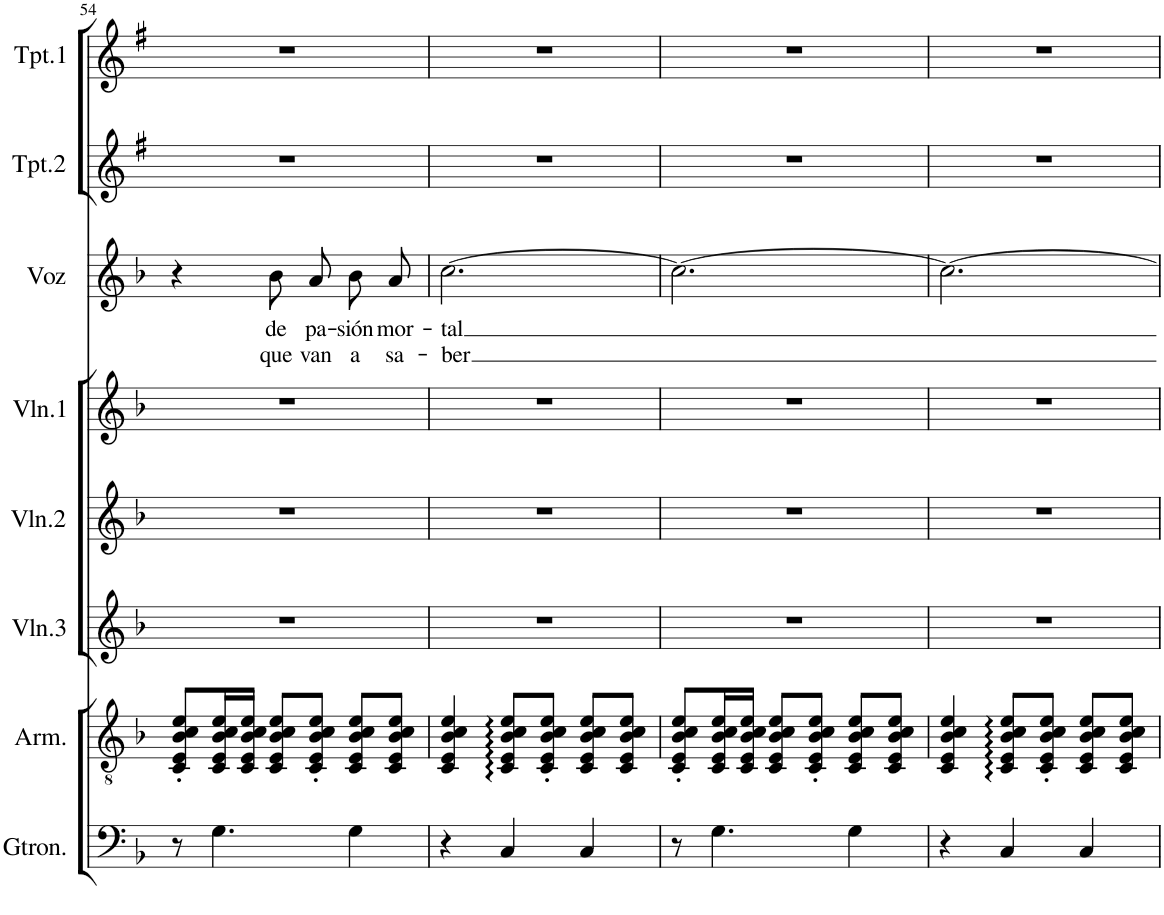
**kern	**kern	**kern	**kern	**kern	**kern	**text	**text	**kern	**kern
*part8	*part7	*part6	*part5	*part4	*part3	*part3	*part3	*part2	*part1
*staff8	*staff7	*staff6	*staff5	*staff4	*staff3	*staff3	*staff3	*staff2	*staff1
*I"Guitarrón	*I"Armonia	*I"Violin 3	*I"Violin 2	*I"Violin 1	*I"Voz	*	*	*I"Trompeta 2	*I"Trompeta 1
*	*I'Arm.	*I'Vln.3	*I'Vln.2	*I'Vln.1	*I'Voz	*	*	*I'Tpt.2	*I'Tpt.1
!!LO:PB:g=z
*clefF4	*clefGv2	*clefG2	*clefG2	*clefG2	*clefG2	*	*	*clefG2	*clefG2
*Trd7c12	*	*	*	*	*	*	*	*Trd1c2	*Trd1c2
*k[b-]	*k[b-]	*k[b-]	*k[b-]	*k[b-]	*k[b-]	*	*	*k[f#]	*k[f#]
*M3/4	*M3/4	*M3/4	*M3/4	*M3/4	*M3/4	*	*	*M3/4	*M3/4
=54	=54	=54	=54	=54	=54	=54	=54	=54	=54
8r	8C/' 8E/' 8B-/' 8c/' 8e/'L	2.r	2.r	2.r	4r	.	.	2.r	2.r
4.G\	16C/ 16E/ 16B-/ 16c/ 16e/L	.	.	.	.	.	.	.	.
.	16C/ 16E/ 16B-/ 16c/ 16e/JJ	.	.	.	.	.	.	.	.
!	!	!	!	!	!	!LO:LY:b	!LO:LY:b	!	!
.	8C/ 8E/ 8B-/ 8c/ 8e/L	.	.	.	8b-/L	de	que	.	.
!	!	!	!	!	!	!LO:LY:b	!LO:LY:b	!	!
.	8C/' 8E/' 8B-/' 8c/' 8e/'J	.	.	.	8a/J	pa-	van	.	.
!	!	!	!	!	!	!LO:LY:b	!LO:LY:b	!	!
4G\	8C/ 8E/ 8B-/ 8c/ 8e/L	.	.	.	8b-/L	-sión	a	.	.
!	!	!	!	!	!	!LO:LY:b	!LO:LY:b	!	!
.	8C/ 8E/ 8B-/ 8c/ 8e/J	.	.	.	8a/J	mor-	sa-	.	.
=55	=55	=55	=55	=55	=55	=55	=55	=55	=55
!	!	!	!	!	!	!LO:LY:b	!LO:LY:b	!	!
4r	4C/ 4E/ 4B-/ 4c/ 4e/	2.r	2.r	2.r	[2.cc\	-tal	-ber	2.r	2.r
4C/	8C/ 8E/ 8B-/ 8c/ 8e/L	.	.	.	.	.	.	.	.
.	8C/' 8E/' 8B-/' 8c/' 8e/'J	.	.	.	.	.	.	.	.
4C/	8C/ 8E/ 8B-/ 8c/ 8e/L	.	.	.	.	.	.	.	.
.	8C/ 8E/ 8B-/ 8c/ 8e/J	.	.	.	.	.	.	.	.
=56	=56	=56	=56	=56	=56	=56	=56	=56	=56
8r	8C/' 8E/' 8B-/' 8c/' 8e/'L	2.r	2.r	2.r	2.cc\_	.	.	2.r	2.r
4.G\	16C/ 16E/ 16B-/ 16c/ 16e/L	.	.	.	.	.	.	.	.
.	16C/ 16E/ 16B-/ 16c/ 16e/JJ	.	.	.	.	.	.	.	.
.	8C/ 8E/ 8B-/ 8c/ 8e/L	.	.	.	.	.	.	.	.
.	8C/' 8E/' 8B-/' 8c/' 8e/'J	.	.	.	.	.	.	.	.
4G\	8C/ 8E/ 8B-/ 8c/ 8e/L	.	.	.	.	.	.	.	.
.	8C/ 8E/ 8B-/ 8c/ 8e/J	.	.	.	.	.	.	.	.
=57	=57	=57	=57	=57	=57	=57	=57	=57	=57
4r	4C/ 4E/ 4B-/ 4c/ 4e/	2.r	2.r	2.r	2.cc\_	.	.	2.r	2.r
4C/	8C/ 8E/ 8B-/ 8c/ 8e/L	.	.	.	.	.	.	.	.
.	8C/' 8E/' 8B-/' 8c/' 8e/'J	.	.	.	.	.	.	.	.
4C/	8C/ 8E/ 8B-/ 8c/ 8e/L	.	.	.	.	.	.	.	.
.	8C/ 8E/ 8B-/ 8c/ 8e/J	.	.	.	.	.	.	.	.
=	=	=	=	=	=	=	=	=	=
*-	*-	*-	*-	*-	*-	*-	*-	*-	*-
